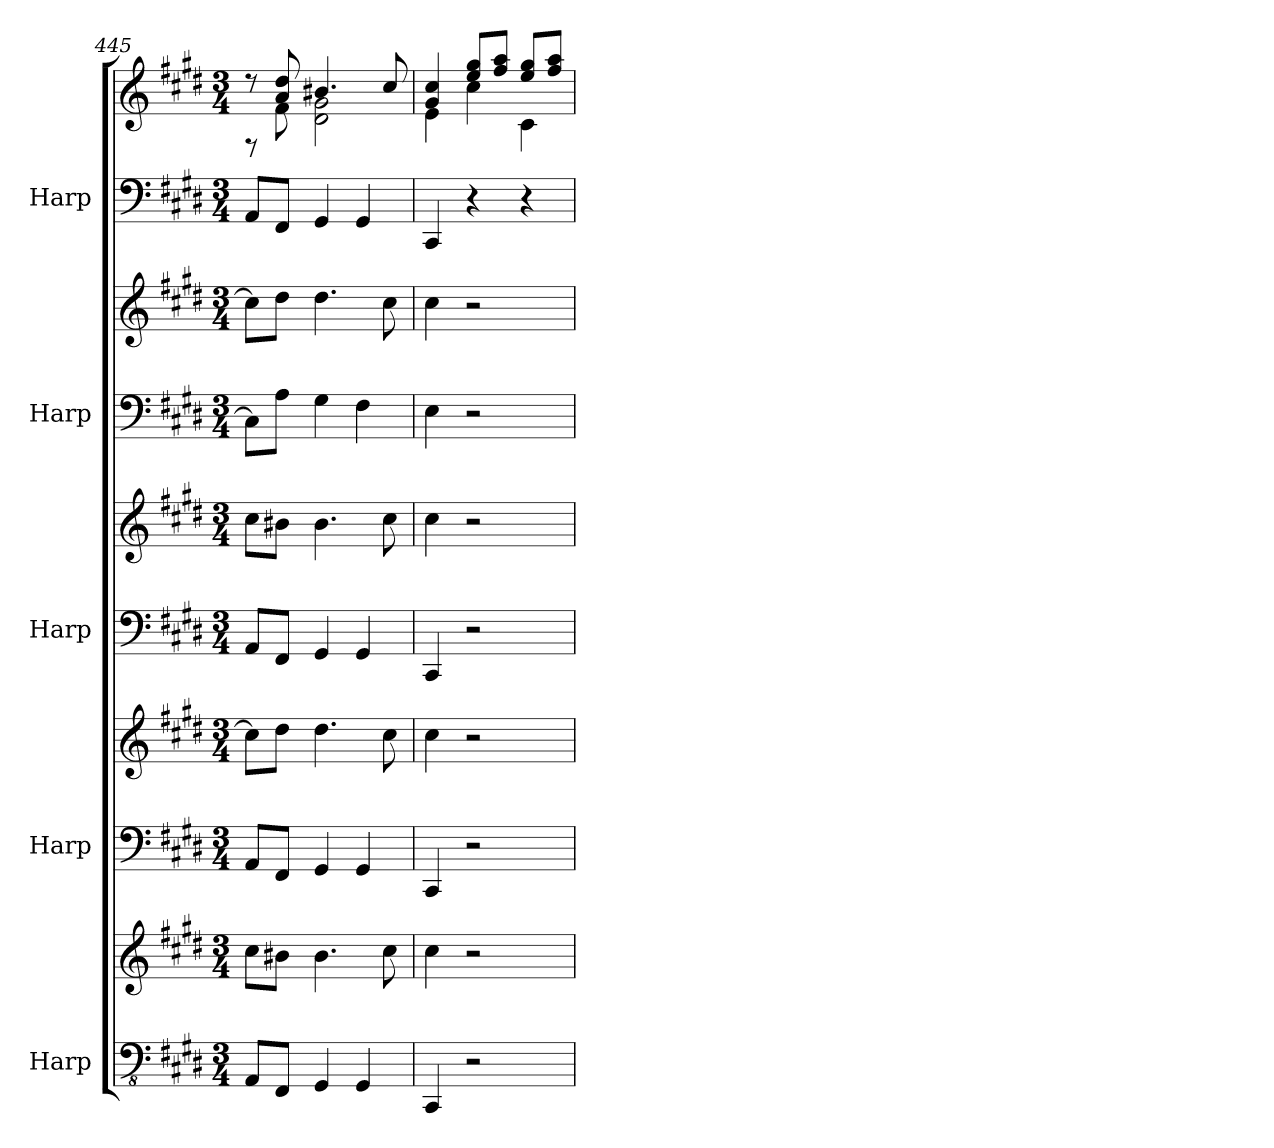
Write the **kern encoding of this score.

**kern	**kern	**kern	**kern	**kern	**kern	**kern	**kern	**kern	**kern
*part5	*part5	*part4	*part4	*part3	*part3	*part2	*part2	*part1	*part1
*staff10	*staff9	*staff8	*staff7	*staff6	*staff5	*staff4	*staff3	*staff2	*staff1
*I"Harp	*	*I"Harp	*	*I"Harp	*	*I"Harp	*	*I"Harp	*
*I'Hp	*	*I'Hp	*	*I'Hp	*	*I'Hp	*	*I'Hp	*
!!LO:PB:g=z
*clefFv4	*clefG2	*clefF4	*clefG2	*clefF4	*clefG2	*clefF4	*clefG2	*clefF4	*clefG2
*k[f#c#g#d#]	*k[f#c#g#d#]	*k[f#c#g#d#]	*k[f#c#g#d#]	*k[f#c#g#d#]	*k[f#c#g#d#]	*k[f#c#g#d#]	*k[f#c#g#d#]	*k[f#c#g#d#]	*k[f#c#g#d#]
*M3/4	*M3/4	*M3/4	*M3/4	*M3/4	*M3/4	*M3/4	*M3/4	*M3/4	*M3/4
=445	=445	=445	=445	=445	=445	=445	=445	=445	=445
*	*	*	*	*	*	*	*	*	*^
8AAA/L	8cc#\L	8AA/L	8cc#\L]	8AA/L	8cc#\L	8C#\L]	8cc#\L]	8AA/L	8rdd	8rF
8FFF#/J	8b#X\J	8FF#/J	8dd#\J	8FF#/J	8b#X\J	8A\J	8dd#\J	8FF#/J	8a/ 8dd#/	8f#\
4GGG#/	4.b#\	4GG#/	4.dd#\	4GG#/	4.b#\	4G#\	4.dd#\	4GG#/	4.b#X/	2d#\ 2g#\
4GGG#/	.	4GG#/	.	4GG#/	.	4F#\	.	4GG#/	.	.
.	8cc#\	.	8cc#\	.	8cc#\	.	8cc#\	.	8cc#/	.
=446	=446	=446	=446	=446	=446	=446	=446	=446	=446	=446
4CCC#/	4cc#\	4CC#/	4cc#\	4CC#/	4cc#\	4E\	4cc#\	4CC#/	4g#/ 4cc#/	4e\
2r	2r	2r	2r	2r	2r	2r	2r	4r	8ee/ 8gg#/L	4cc#\
.	.	.	.	.	.	.	.	.	8ff#/ 8aa/J	.
.	.	.	.	.	.	.	.	4r	8ee/ 8gg#/L	4c#\
.	.	.	.	.	.	.	.	.	8ff#/ 8aa/J	.
*	*	*	*	*	*	*	*	*	*v	*v
=	=	=	=	=	=	=	=	=	=
*-	*-	*-	*-	*-	*-	*-	*-	*-	*-
